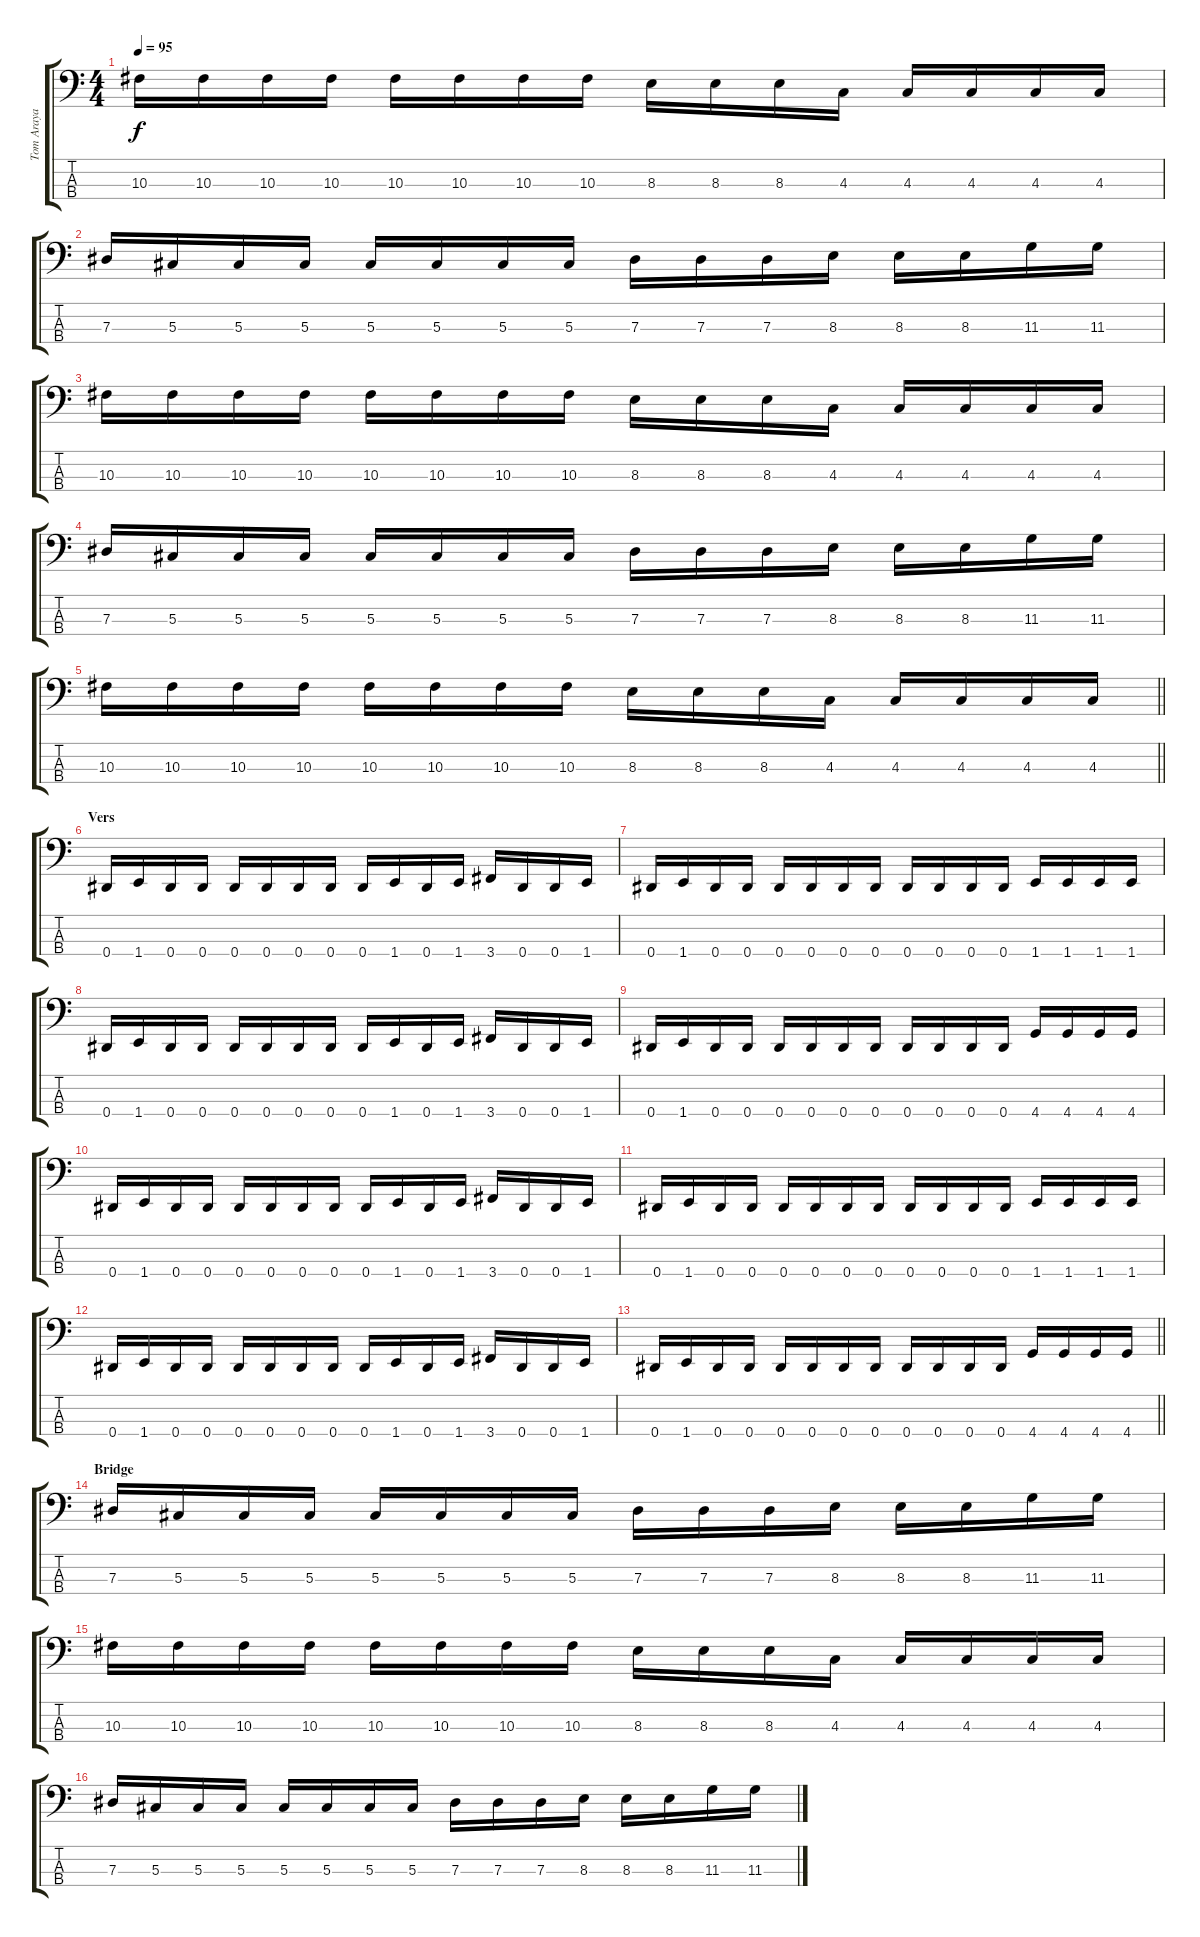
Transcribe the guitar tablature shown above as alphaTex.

\track ("Tom Araya" "Tom Araya") {instrument electricbasspick}
\staff {score tabs}
\tuning (Gb2 Db2 Ab1 Eb1) {hide}
\ts (4 4)
\tempo 95
\clef f4
\ks c
10.3.16{dy f} 10.3.16 10.3.16 10.3.16 10.3.16 10.3.16 10.3.16 10.3.16 8.3.16 8.3.16 8.3.16 4.3.16 4.3.16 4.3.16 4.3.16 4.3.16 |
7.3.16 5.3.16 5.3.16 5.3.16 5.3.16 5.3.16 5.3.16 5.3.16 7.3.16 7.3.16 7.3.16 8.3.16 8.3.16 8.3.16 11.3.16 11.3.16 |
10.3.16 10.3.16 10.3.16 10.3.16 10.3.16 10.3.16 10.3.16 10.3.16 8.3.16 8.3.16 8.3.16 4.3.16 4.3.16 4.3.16 4.3.16 4.3.16 |
7.3.16 5.3.16 5.3.16 5.3.16 5.3.16 5.3.16 5.3.16 5.3.16 7.3.16 7.3.16 7.3.16 8.3.16 8.3.16 8.3.16 11.3.16 11.3.16 |
\barLineRight lightlight
10.3.16 10.3.16 10.3.16 10.3.16 10.3.16 10.3.16 10.3.16 10.3.16 8.3.16 8.3.16 8.3.16 4.3.16 4.3.16 4.3.16 4.3.16 4.3.16 |
\section ("" "Vers")
0.4.16 1.4.16 0.4.16 0.4.16 0.4.16 0.4.16 0.4.16 0.4.16 0.4.16 1.4.16 0.4.16 1.4.16 3.4.16 0.4.16 0.4.16 1.4.16 |
0.4.16 1.4.16 0.4.16 0.4.16 0.4.16 0.4.16 0.4.16 0.4.16 0.4.16 0.4.16 0.4.16 0.4.16 1.4.16 1.4.16 1.4.16 1.4.16 |
0.4.16 1.4.16 0.4.16 0.4.16 0.4.16 0.4.16 0.4.16 0.4.16 0.4.16 1.4.16 0.4.16 1.4.16 3.4.16 0.4.16 0.4.16 1.4.16 |
0.4.16 1.4.16 0.4.16 0.4.16 0.4.16 0.4.16 0.4.16 0.4.16 0.4.16 0.4.16 0.4.16 0.4.16 4.4.16 4.4.16 4.4.16 4.4.16 |
0.4.16 1.4.16 0.4.16 0.4.16 0.4.16 0.4.16 0.4.16 0.4.16 0.4.16 1.4.16 0.4.16 1.4.16 3.4.16 0.4.16 0.4.16 1.4.16 |
0.4.16 1.4.16 0.4.16 0.4.16 0.4.16 0.4.16 0.4.16 0.4.16 0.4.16 0.4.16 0.4.16 0.4.16 1.4.16 1.4.16 1.4.16 1.4.16 |
0.4.16 1.4.16 0.4.16 0.4.16 0.4.16 0.4.16 0.4.16 0.4.16 0.4.16 1.4.16 0.4.16 1.4.16 3.4.16 0.4.16 0.4.16 1.4.16 |
\barLineRight lightlight
0.4.16 1.4.16 0.4.16 0.4.16 0.4.16 0.4.16 0.4.16 0.4.16 0.4.16 0.4.16 0.4.16 0.4.16 4.4.16 4.4.16 4.4.16 4.4.16 |
\section ("" "Bridge")
7.3.16 5.3.16 5.3.16 5.3.16 5.3.16 5.3.16 5.3.16 5.3.16 7.3.16 7.3.16 7.3.16 8.3.16 8.3.16 8.3.16 11.3.16 11.3.16 |
10.3.16 10.3.16 10.3.16 10.3.16 10.3.16 10.3.16 10.3.16 10.3.16 8.3.16 8.3.16 8.3.16 4.3.16 4.3.16 4.3.16 4.3.16 4.3.16 |
7.3.16 5.3.16 5.3.16 5.3.16 5.3.16 5.3.16 5.3.16 5.3.16 7.3.16 7.3.16 7.3.16 8.3.16 8.3.16 8.3.16 11.3.16 11.3.16
